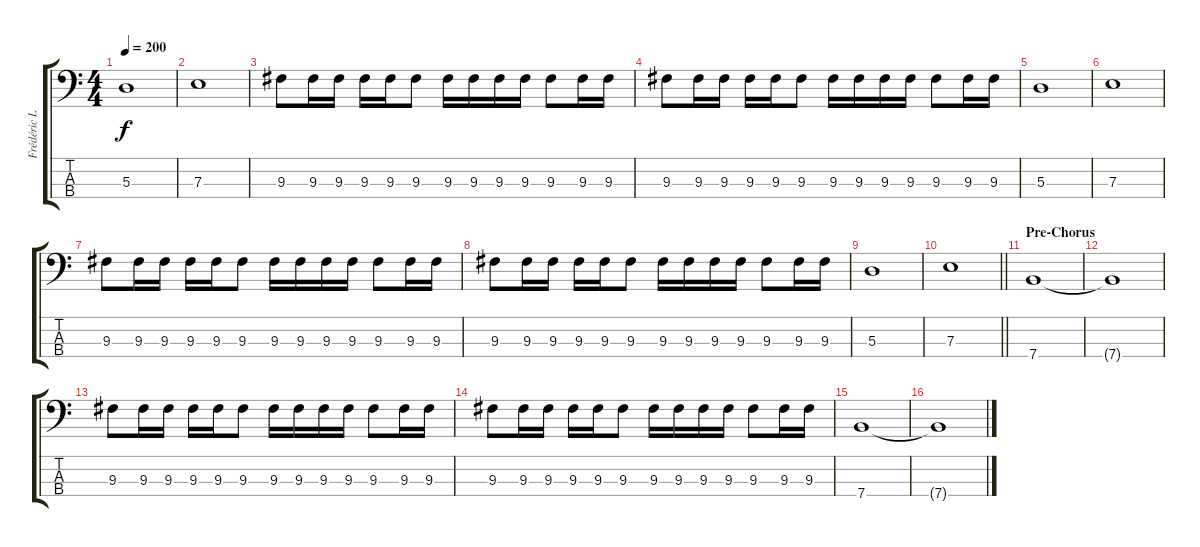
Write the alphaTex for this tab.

\track ("Frédéric Leclercq | Bass Gtr." "Frédéric L") {instrument electricbasspick}
\staff {score tabs}
\tuning (G2 D2 A1 E1) {hide}
\ts (4 4)
\tempo 200
\clef f4
\ks c
5.3.1{dy f} |
7.3.1 |
9.3.8 9.3.16 9.3.16 9.3.16 9.3.16 9.3.8 9.3.16 9.3.16 9.3.16 9.3.16 9.3.8 9.3.16 9.3.16 |
9.3.8 9.3.16 9.3.16 9.3.16 9.3.16 9.3.8 9.3.16 9.3.16 9.3.16 9.3.16 9.3.8 9.3.16 9.3.16 |
5.3.1 |
7.3.1 |
9.3.8 9.3.16 9.3.16 9.3.16 9.3.16 9.3.8 9.3.16 9.3.16 9.3.16 9.3.16 9.3.8 9.3.16 9.3.16 |
9.3.8 9.3.16 9.3.16 9.3.16 9.3.16 9.3.8 9.3.16 9.3.16 9.3.16 9.3.16 9.3.8 9.3.16 9.3.16 |
5.3.1 |
\barLineRight lightlight
7.3.1 |
\section ("" "Pre-Chorus")
7.4.1 |
7.4{t}.1 |
9.3.8 9.3.16 9.3.16 9.3.16 9.3.16 9.3.8 9.3.16 9.3.16 9.3.16 9.3.16 9.3.8 9.3.16 9.3.16 |
9.3.8 9.3.16 9.3.16 9.3.16 9.3.16 9.3.8 9.3.16 9.3.16 9.3.16 9.3.16 9.3.8 9.3.16 9.3.16 |
7.4.1 |
7.4{t}.1
